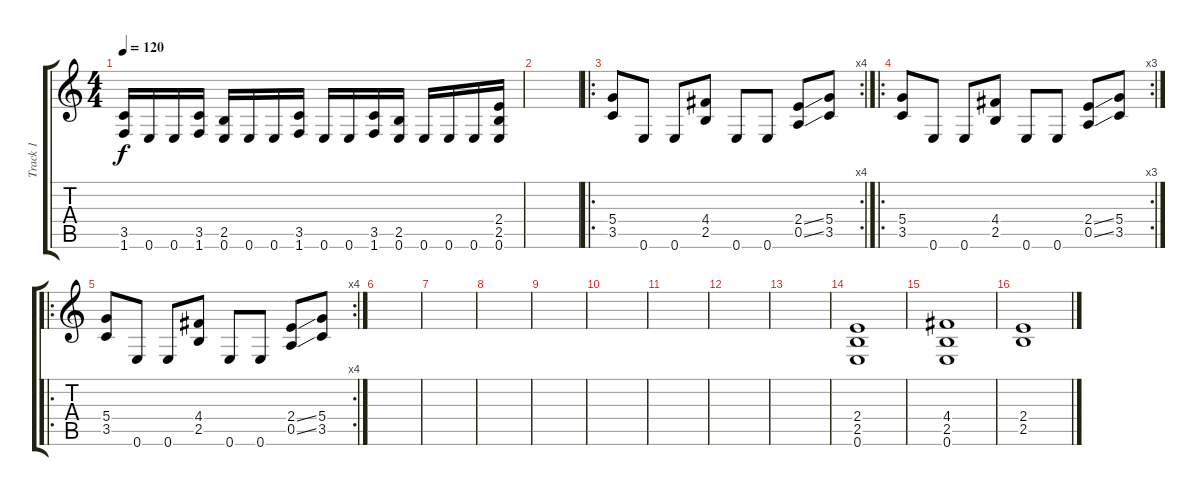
\track ("Track 1" "Track 1") {instrument distortionguitar}
\staff {score tabs}
\tuning (E4 B3 G3 D3 A2 E2) {hide}
\ts (4 4)
\tempo 120
\clef g2
\ks c
(3.5 1.6).16{dy f} 0.6.16 0.6.16 (3.5 1.6).16 (2.5 0.6).16 0.6.16 0.6.16 (3.5 1.6).16 0.6.16 0.6.16 (3.5 1.6).16 (2.5 0.6).16 0.6.16 0.6.16 0.6.16 (2.4 2.5 0.6).16 |
|
\ro
\rc 4
(5.4 3.5).8 0.6.8 0.6.8 (4.4 2.5).8 0.6.8 0.6.8 (2.4{ss} 0.5{ss}).8 (5.4 3.5).8 |
\ro
\rc 3
(5.4 3.5).8 0.6.8 0.6.8 (4.4 2.5).8 0.6.8 0.6.8 (2.4{ss} 0.5{ss}).8 (5.4 3.5).8 |
\ro
\rc 4
(5.4 3.5).8 0.6.8 0.6.8 (4.4 2.5).8 0.6.8 0.6.8 (2.4{ss} 0.5{ss}).8 (5.4 3.5).8 |
|
|
|
|
|
|
|
|
(2.4 2.5 0.6).1{instrument distortionguitar} |
(4.4 2.5 0.6).1 |
(2.4 2.5).1
